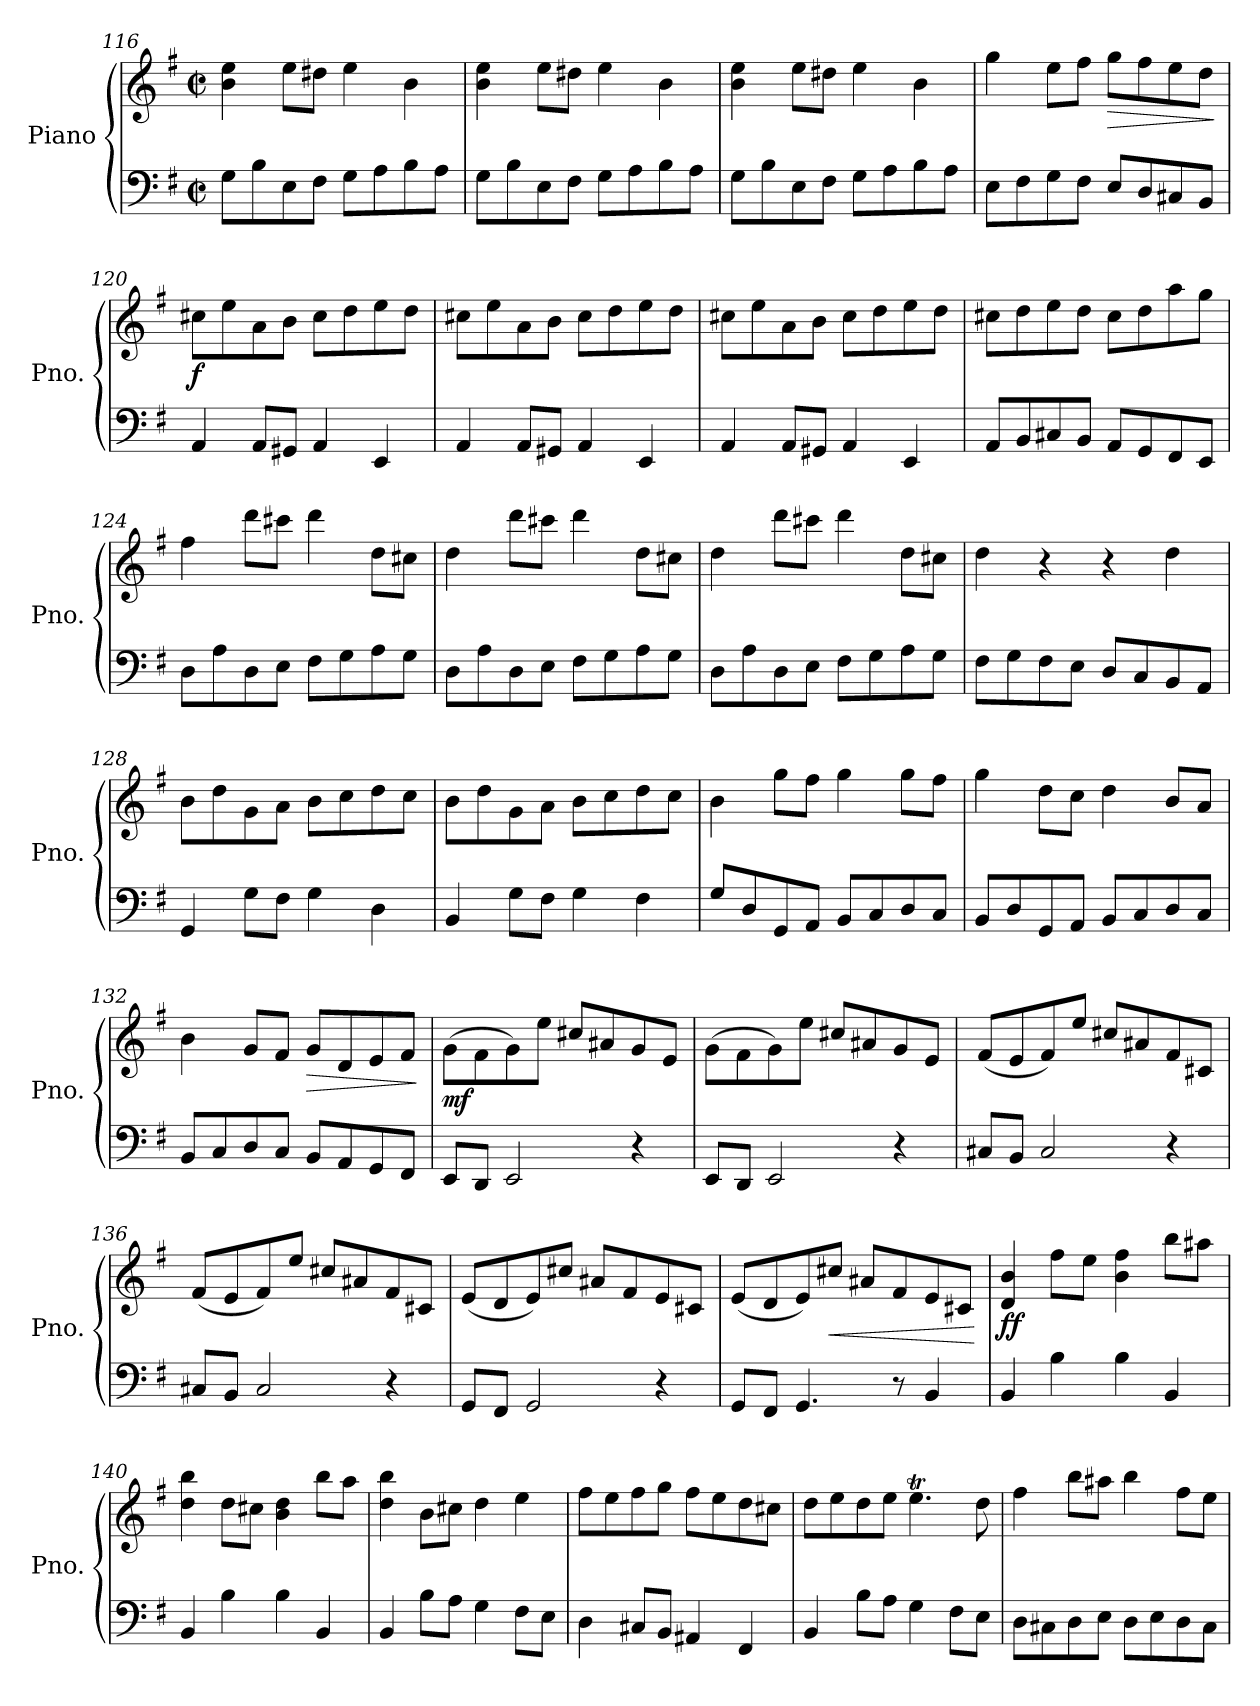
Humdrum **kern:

**kern	**kern	**dynam
*part1	*part1	*part1
*staff2	*staff1	*staff1/2
*I"Piano	*	*
*I'Pno.	*	*
*clefF4	*clefG2	*
*k[f#]	*k[f#]	*
*M2/2	*M2/2	*
*met(c|)	*met(c|)	*
=116	=116	=116
8G\L	4b\ 4ee\	.
8B\	.	.
8E\	8ee\L	.
8F#\J	8dd#X\J	.
8G\L	4ee\	.
8A\	.	.
8B\	4b\	.
8A\J	.	.
=117	=117	=117
8G\L	4b\ 4ee\	.
8B\	.	.
8E\	8ee\L	.
8F#\J	8dd#X\J	.
8G\L	4ee\	.
8A\	.	.
8B\	4b\	.
8A\J	.	.
=118	=118	=118
8G\L	4b\ 4ee\	.
8B\	.	.
8E\	8ee\L	.
8F#\J	8dd#X\J	.
8G\L	4ee\	.
8A\	.	.
8B\	4b\	.
8A\J	.	.
=119	=119	=119
8E\L	4gg\	.
8F#\	.	.
8G\	8ee\L	.
8F#\J	8ff#\J	.
!	!	!LO:HP:b
8E/L	8gg\L	>
8D/	8ff#\	.
8C#X/	8ee\	.
8BB/J	8dd\J	.
.	.	]
!!LO:PB:g=z
=120	=120	=120
!	!	!LO:DY:b
4AA/	8cc#X\L	f
.	8ee\	.
8AA/L	8a\	.
8GG#X/J	8b\J	.
4AA/	8cc#\L	.
.	8dd\	.
4EE/	8ee\	.
.	8dd\J	.
=121	=121	=121
4AA/	8cc#X\L	.
.	8ee\	.
8AA/L	8a\	.
8GG#X/J	8b\J	.
4AA/	8cc#\L	.
.	8dd\	.
4EE/	8ee\	.
.	8dd\J	.
=122	=122	=122
4AA/	8cc#X\L	.
.	8ee\	.
8AA/L	8a\	.
8GG#X/J	8b\J	.
4AA/	8cc#\L	.
.	8dd\	.
4EE/	8ee\	.
.	8dd\J	.
=123	=123	=123
8AA/L	8cc#X\L	.
8BB/	8dd\	.
8C#X/	8ee\	.
8BB/J	8dd\J	.
8AA/L	8cc#\L	.
8GG/	8dd\	.
8FF#/	8aa\	.
8EE/J	8gg\J	.
=124	=124	=124
8D\L	4ff#\	.
8A\	.	.
8D\	8ddd\L	.
8E\J	8ccc#X\J	.
8F#\L	4ddd\	.
8G\	.	.
8A\	8dd\L	.
8G\J	8cc#X\J	.
=125	=125	=125
8D\L	4dd\	.
8A\	.	.
8D\	8ddd\L	.
8E\J	8ccc#X\J	.
8F#\L	4ddd\	.
8G\	.	.
8A\	8dd\L	.
8G\J	8cc#X\J	.
!!LO:LB:g=z
=126	=126	=126
8D\L	4dd\	.
8A\	.	.
8D\	8ddd\L	.
8E\J	8ccc#X\J	.
8F#\L	4ddd\	.
8G\	.	.
8A\	8dd\L	.
8G\J	8cc#X\J	.
=127	=127	=127
8F#\L	4dd\	.
8G\	.	.
8F#\	4r	.
8E\J	.	.
8D/L	4r	.
8C/	.	.
8BB/	4dd\	.
8AA/J	.	.
=128	=128	=128
4GG/	8b\L	.
.	8dd\	.
8G\L	8g\	.
8F#\J	8a\J	.
4G\	8b\L	.
.	8cc\	.
4D\	8dd\	.
.	8cc\J	.
=129	=129	=129
4BB/	8b\L	.
.	8dd\	.
8G\L	8g\	.
8F#\J	8a\J	.
4G\	8b\L	.
.	8cc\	.
4F#\	8dd\	.
.	8cc\J	.
=130	=130	=130
8G/L	4b\	.
8D/	.	.
8GG/	8gg\L	.
8AA/J	8ff#\J	.
8BB/L	4gg\	.
8C/	.	.
8D/	8gg\L	.
8C/J	8ff#\J	.
=131	=131	=131
8BB/L	4gg\	.
8D/	.	.
8GG/	8dd\L	.
8AA/J	8cc\J	.
8BB/L	4dd\	.
8C/	.	.
8D/	8b/L	.
8C/J	8a/J	.
!!LO:LB:g=z
=132	=132	=132
8BB/L	4b\	.
8C/	.	.
8D/	8g/L	.
8C/J	8f#/J	.
!	!	!LO:HP:b
8BB/L	8g/L	>
8AA/	8d/	.
8GG/	8e/	.
8FF#/J	8f#/J	.
.	.	]
=133	=133	=133
!	!	!LO:DY:b
8EE/L	(>8g\L	mf
8DD/J	8f#\	.
2EE/	8g\)	.
.	8ee\J	.
.	8cc#X/L	.
.	8a#X/	.
4r	8g/	.
.	8e/J	.
=134	=134	=134
8EE/L	(>8g\L	.
8DD/J	8f#\	.
2EE/	8g\)	.
.	8ee\J	.
.	8cc#X/L	.
.	8a#X/	.
4r	8g/	.
.	8e/J	.
=135	=135	=135
8C#X/L	(<8f#/L	.
8BB/J	8e/	.
2C#/	8f#/)	.
.	8ee/J	.
.	8cc#X/L	.
.	8a#X/	.
4r	8f#/	.
.	8c#X/J	.
=136	=136	=136
8C#X/L	(<8f#/L	.
8BB/J	8e/	.
2C#/	8f#/)	.
.	8ee/J	.
.	8cc#X/L	.
.	8a#X/	.
4r	8f#/	.
.	8c#X/J	.
!!LO:LB:g=z
=137	=137	=137
8GG/L	(<8e/L	.
8FF#/J	8d/	.
2GG/	8e/)	.
.	8cc#X/J	.
.	8a#X/L	.
.	8f#/	.
4r	8e/	.
.	8c#X/J	.
=138	=138	=138
8GG/L	(<8e/L	.
8FF#/J	8d/	.
4.GG/	8e/)	.
!	!	!LO:HP:b
.	8cc#X/J	<
.	8a#X/L	.
8r	8f#/	.
4BB/	8e/	.
.	8c#X/J	.
.	.	[
=139	=139	=139
!	!	!LO:DY:b
4BB/	4d/ 4b/	ff
4B\	8ff#\L	.
.	8ee\J	.
4B\	4b\ 4ff#\	.
4BB/	8bb\L	.
.	8aa#X\J	.
=140	=140	=140
4BB/	4dd\ 4bb\	.
4B\	8dd\L	.
.	8cc#X\J	.
4B\	4b\ 4dd\	.
4BB/	8bb\L	.
.	8aa\J	.
=141	=141	=141
4BB/	4dd\ 4bb\	.
8B\L	8b\L	.
8A\J	8cc#X\J	.
4G\	4dd\	.
8F#\L	4ee\	.
8E\J	.	.
!!LO:LB:g=z
=142	=142	=142
4D\	8ff#\L	.
.	8ee\	.
8C#X/L	8ff#\	.
8BB/J	8gg\J	.
4AA#X/	8ff#\L	.
.	8ee\	.
4FF#/	8dd\	.
.	8cc#X\J	.
=143	=143	=143
4BB/	8dd\L	.
.	8ee\	.
8B\L	8dd\	.
8A\J	8ee\J	.
4G\	4.eeT\	.
8F#\L	.	.
8E\J	8dd\	.
=144	=144	=144
8D\L	4ff#\	.
8C#X\	.	.
8D\	8bb\L	.
8E\J	8aa#X\J	.
8D\L	4bb\	.
8E\	.	.
8D\	8ff#\L	.
8C#\J	8ee\J	.
=	=	=
*-	*-	*-
